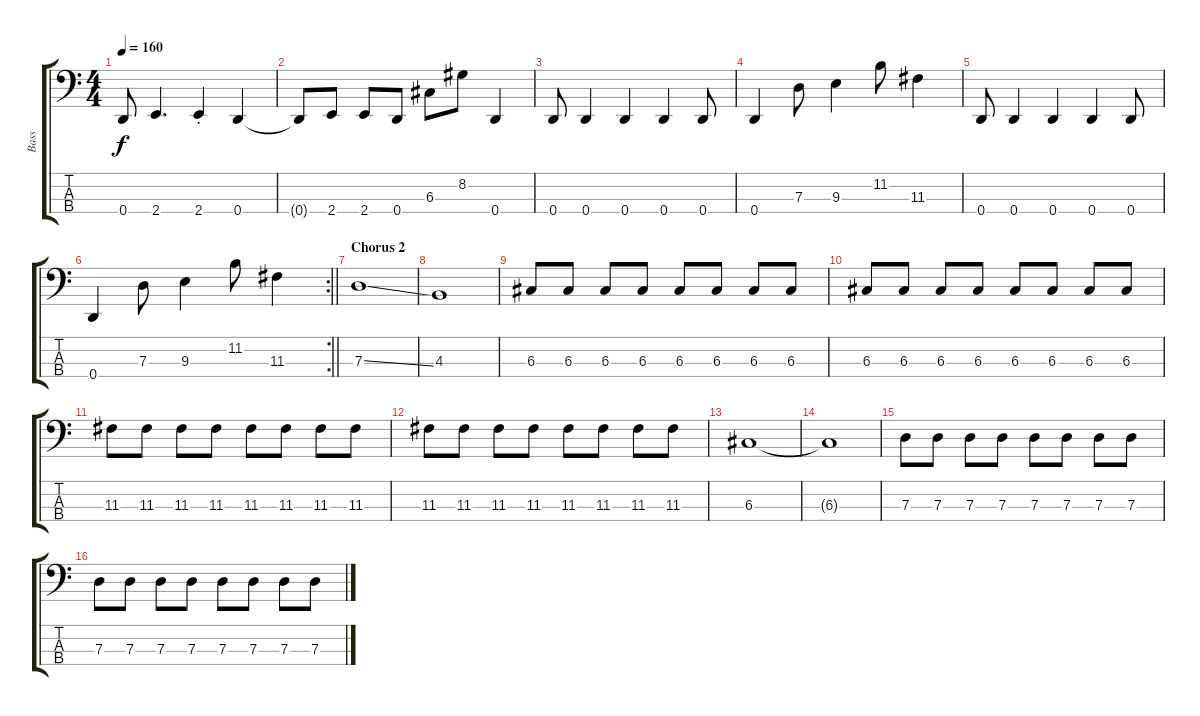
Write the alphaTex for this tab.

\track ("Bass" "Bass") {instrument electricbassfinger}
\staff {score tabs}
\tuning (F2 C2 G1 D1) {hide}
\ts (4 4)
\tempo 160
\clef f4
\ks c
0.4.8{dy f} 2.4.4{d} 2.4{st}.4 0.4.4 |
0.4{t}.8 2.4.8 2.4.8 0.4.8 6.3.8 8.2.8 0.4.4 |
0.4.8 0.4.4 0.4.4 0.4.4 0.4.8 |
0.4.4 7.3.8 9.3.4 11.2.8 11.3.4 |
0.4.8 0.4.4 0.4.4 0.4.4 0.4.8 |
\rc 2
\barLineRight lightlight
0.4.4 7.3.8 9.3.4 11.2.8 11.3.4 |
\section ("" "Chorus 2")
7.3{ss}.1 |
4.3.1 |
6.3.8 6.3.8 6.3.8 6.3.8 6.3.8 6.3.8 6.3.8 6.3.8 |
6.3.8 6.3.8 6.3.8 6.3.8 6.3.8 6.3.8 6.3.8 6.3.8 |
11.3.8 11.3.8 11.3.8 11.3.8 11.3.8 11.3.8 11.3.8 11.3.8 |
11.3.8 11.3.8 11.3.8 11.3.8 11.3.8 11.3.8 11.3.8 11.3.8 |
6.3.1 |
6.3{t}.1 |
7.3.8 7.3.8 7.3.8 7.3.8 7.3.8 7.3.8 7.3.8 7.3.8 |
7.3.8 7.3.8 7.3.8 7.3.8 7.3.8 7.3.8 7.3.8 7.3.8
